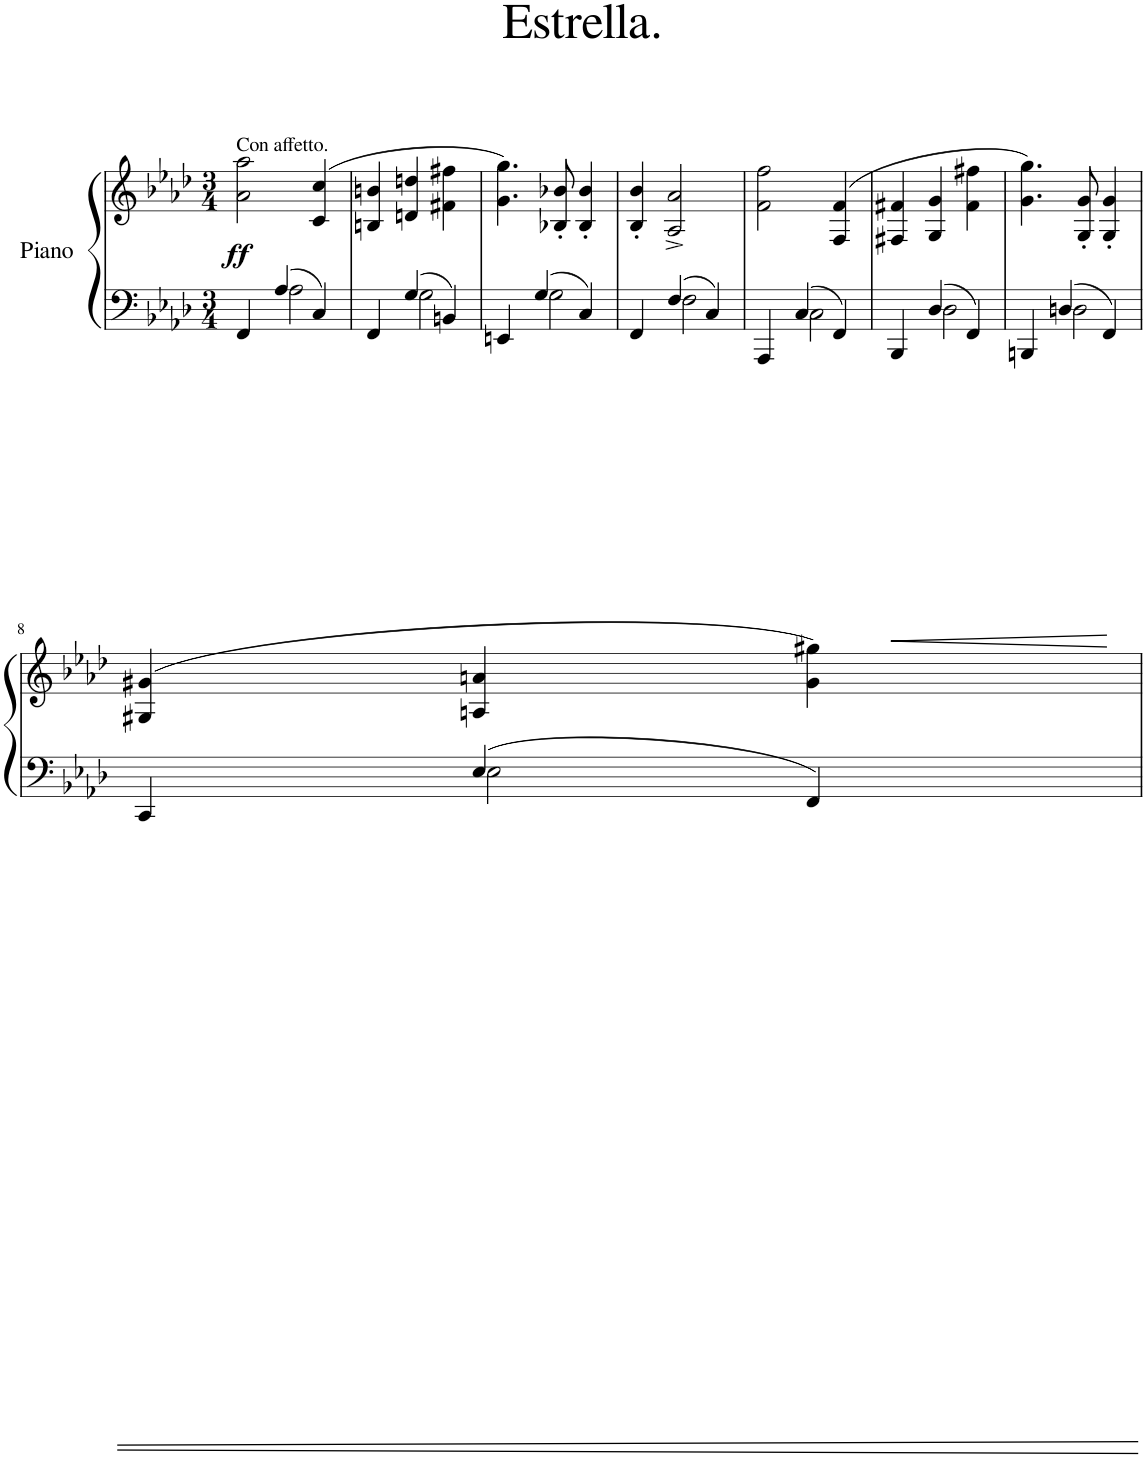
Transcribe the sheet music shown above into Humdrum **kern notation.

**kern	**kern	**dynam
*part1	*part1	*part1
*staff2	*staff1	*staff1/2
*I"Piano	*	*
*I'Pno	*	*
*clefF4	*clefG2	*
*k[b-e-a-d-]	*k[b-e-a-d-]	*
*M3/4	*M3/4	*
=1	=1	=1
*^	*	*
!	!	!LO:TX:a:t=Con affetto.	!
!	!	!	!LO:DY:b
4FF/	4ryy	2a-\ 2aa-\	ff
4A-/	2A-\	.	.
4C/	.	(4c/ 4cc/	.
=2	=2	=2	=2
4FF/	4ryy	4Bn/ 4bn/	.
4G/	2G\	4dn/ 4ddn/	.
4BBn/	.	4f#X\ 4ff#X\	.
=3	=3	=3	=3
4EEn/	4ryy	4.g\ 4.gg\)	.
4G/	2G\	.	.
.	.	8B-X/' 8b-X/'	.
4C/	.	4B-/' 4b-/'	.
=4	=4	=4	=4
4FF/	4ryy	4B-/' 4b-/'	.
4F/	2F\	2A-/^ 2a-/^	.
4C/	.	.	.
=5	=5	=5	=5
4AAA-/	4ryy	2f\ 2ff\	.
4C/	2C\	.	.
4FF/	.	(4F/ 4f/	.
=6	=6	=6	=6
4BBB-/	4ryy	4F#X/ 4f#X/	.
4D-/	2D-\	4G/ 4g/	.
4FF/	.	4f#\ 4ff#X\	.
=7	=7	=7	=7
4BBBn/	4ryy	4.g\ 4.gg\)	.
4Dn/	2D\	.	.
.	.	8G/' 8g/'	.
4FF/	.	4G/' 4g/'	.
!!LO:LB:g=z
=8	=8	=8	=8
4CC/	4ryy	(4G#X/ 4g#X/	.
4E-/	2E-\	4An/ 4an/	.
4FF/	.	4g#\ 4gg#X\)	.
*v	*v	*	*
=	=	=
*-	*-	*-
